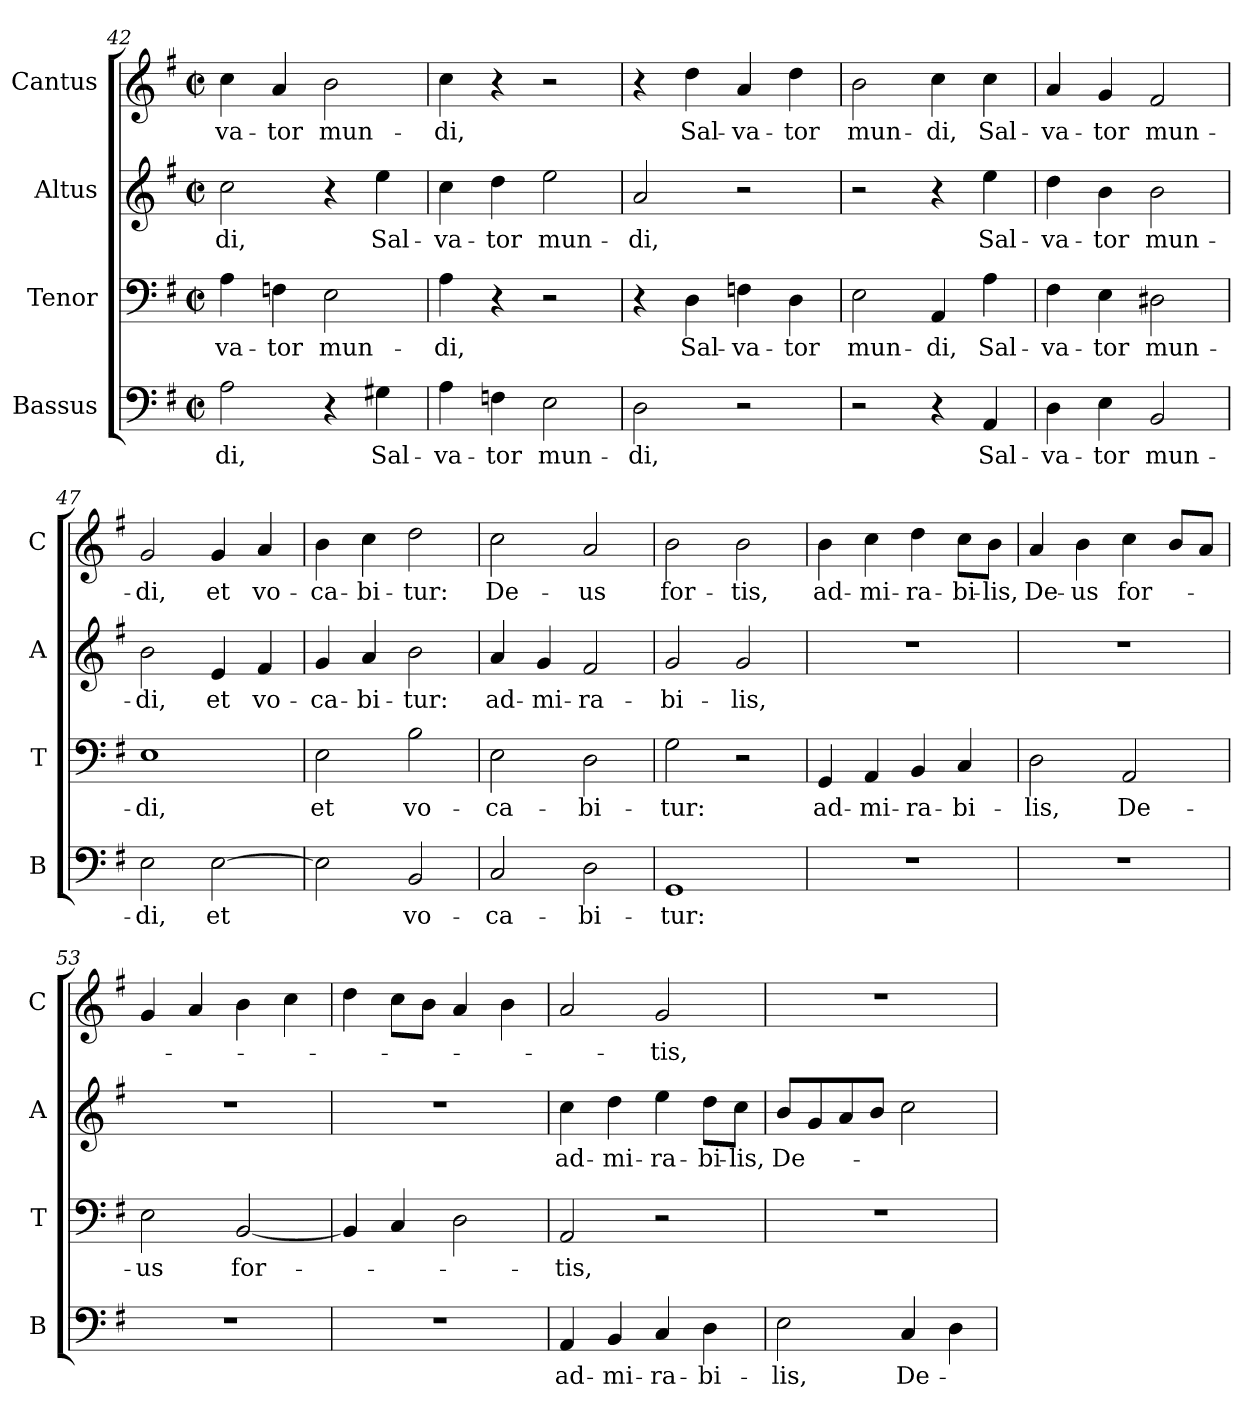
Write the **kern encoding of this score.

**kern	**text	**kern	**text	**kern	**text	**kern	**text
*part4	*part4	*part3	*part3	*part2	*part2	*part1	*part1
*staff4	*staff4	*staff3	*staff3	*staff2	*staff2	*staff1	*staff1
*I"Bassus	*	*I"Tenor	*	*I"Altus	*	*I"Cantus	*
*I'B	*	*I'T	*	*I'A	*	*I'C	*
*clefF4	*	*clefF4	*	*clefG2	*	*clefG2	*
*k[f#]	*	*k[f#]	*	*k[f#]	*	*k[f#]	*
*G:	*	*G:	*	*G:	*	*G:	*
*M2/2	*	*M2/2	*	*M2/2	*	*M2/2	*
*met(c|)	*	*met(c|)	*	*met(c|)	*	*met(c|)	*
=42	=42	=42	=42	=42	=42	=42	=42
!	!LO:LY:b	!	!LO:LY:b	!	!LO:LY:b	!	!LO:LY:b
2A\	-di,	4A\	-va-	2cc\	-di,	4cc\	-va-
!	!	!	!LO:LY:b	!	!	!	!LO:LY:b
.	.	4Fn\	-tor	.	.	4a/	-tor
!	!	!	!LO:LY:b	!	!	!	!LO:LY:b
4r	.	2E\	mun-	4r	.	2b\	mun-
!	!LO:LY:b	!	!	!	!LO:LY:b	!	!
4G#X\	Sal-	.	.	4ee\	Sal-	.	.
=43	=43	=43	=43	=43	=43	=43	=43
!	!LO:LY:b	!	!LO:LY:b	!	!LO:LY:b	!	!LO:LY:b
4A\	-va-	4A\	-di,	4cc\	-va-	4cc\	-di,
!	!LO:LY:b	!	!	!	!LO:LY:b	!	!
4Fn\	-tor	4r	.	4dd\	-tor	4r	.
!	!LO:LY:b	!	!	!	!LO:LY:b	!	!
2E\	mun-	2r	.	2ee\	mun-	2r	.
!!LO:LB:g=z
=44	=44	=44	=44	=44	=44	=44	=44
!	!LO:LY:b	!	!	!	!LO:LY:b	!	!
2D\	-di,	4r	.	2a/	-di,	4r	.
!	!	!	!LO:LY:b	!	!	!	!LO:LY:b
.	.	4D\	Sal-	.	.	4dd\	Sal-
!	!	!	!LO:LY:b	!	!	!	!LO:LY:b
2r	.	4Fn\	-va-	2r	.	4a/	-va-
!	!	!	!LO:LY:b	!	!	!	!LO:LY:b
.	.	4D\	-tor	.	.	4dd\	-tor
=45	=45	=45	=45	=45	=45	=45	=45
!	!	!	!LO:LY:b	!	!	!	!LO:LY:b
2r	.	2E\	mun-	2r	.	2b\	mun-
!	!	!	!LO:LY:b	!	!	!	!LO:LY:b
4r	.	4AA/	-di,	4r	.	4cc\	-di,
!	!LO:LY:b	!	!LO:LY:b	!	!LO:LY:b	!	!LO:LY:b
4AA/	Sal-	4A\	Sal-	4ee\	Sal-	4cc\	Sal-
=46	=46	=46	=46	=46	=46	=46	=46
!	!LO:LY:b	!	!LO:LY:b	!	!LO:LY:b	!	!LO:LY:b
4D\	-va-	4F#\	-va-	4dd\	-va-	4a/	-va-
!	!LO:LY:b	!	!LO:LY:b	!	!LO:LY:b	!	!LO:LY:b
4E\	-tor	4E\	-tor	4b\	-tor	4g/	-tor
!	!LO:LY:b	!	!LO:LY:b	!	!LO:LY:b	!	!LO:LY:b
2BB/	mun-	2D#X\	mun-	2b\	mun-	2f#/	mun-
=47	=47	=47	=47	=47	=47	=47	=47
!	!LO:LY:b	!	!LO:LY:b	!	!LO:LY:b	!	!LO:LY:b
2E\	-di,	1E	-di,	2b\	-di,	2g/	-di,
!	!LO:LY:b	!	!	!	!LO:LY:b	!	!LO:LY:b
[2E\	et	.	.	4e/	et	4g/	et
!	!	!	!	!	!LO:LY:b	!	!LO:LY:b
.	.	.	.	4f#/	vo-	4a/	vo-
=48	=48	=48	=48	=48	=48	=48	=48
!	!	!	!LO:LY:b	!	!LO:LY:b	!	!LO:LY:b
2E\]	.	2E\	et	4g/	-ca-	4b\	-ca-
!	!	!	!	!	!LO:LY:b	!	!LO:LY:b
.	.	.	.	4a/	-bi-	4cc\	-bi-
!	!LO:LY:b	!	!LO:LY:b	!	!LO:LY:b	!	!LO:LY:b
2BB/	vo-	2B\	vo-	2b\	-tur:	2dd\	-tur:
=49	=49	=49	=49	=49	=49	=49	=49
!	!LO:LY:b	!	!LO:LY:b	!	!LO:LY:b	!	!LO:LY:b
2C/	-ca-	2E\	-ca-	4a/	ad-	2cc\	De-
!	!	!	!	!	!LO:LY:b	!	!
.	.	.	.	4g/	-mi-	.	.
!	!LO:LY:b	!	!LO:LY:b	!	!LO:LY:b	!	!LO:LY:b
2D\	-bi-	2D\	-bi-	2f#/	-ra-	2a/	-us
=50	=50	=50	=50	=50	=50	=50	=50
!	!LO:LY:b	!	!LO:LY:b	!	!LO:LY:b	!	!LO:LY:b
1GG	-tur:	2G\	-tur:	2g/	-bi-	2b\	for-
!	!	!	!	!	!LO:LY:b	!	!LO:LY:b
.	.	2r	.	2g/	-lis,	2b\	-tis,
!!LO:PB:g=z
=51	=51	=51	=51	=51	=51	=51	=51
!	!	!	!LO:LY:b	!	!	!	!LO:LY:b
1r	.	4GG/	ad-	1r	.	4b\	ad-
!	!	!	!LO:LY:b	!	!	!	!LO:LY:b
.	.	4AA/	-mi-	.	.	4cc\	-mi-
!	!	!	!LO:LY:b	!	!	!	!LO:LY:b
.	.	4BB/	-ra-	.	.	4dd\	-ra-
!	!	!	!LO:LY:b	!	!	!	!LO:LY:b
.	.	4C/	-bi-	.	.	8cc\L	-bi-
!	!	!	!	!	!	!	!LO:LY:b
.	.	.	.	.	.	8b\J	-lis,
=52	=52	=52	=52	=52	=52	=52	=52
!	!	!	!LO:LY:b	!	!	!	!LO:LY:b
1r	.	2D\	-lis,	1r	.	4a/	De-
!	!	!	!	!	!	!	!LO:LY:b
.	.	.	.	.	.	4b\	-us
!	!	!	!LO:LY:b	!	!	!	!LO:LY:b
.	.	2AA/	De-	.	.	4cc\	for-
.	.	.	.	.	.	8b/L	.
.	.	.	.	.	.	8a/J	.
=53	=53	=53	=53	=53	=53	=53	=53
!	!	!	!LO:LY:b	!	!	!	!
1r	.	2E\	-us	1r	.	4g/	.
.	.	.	.	.	.	4a/	.
!	!	!	!LO:LY:b	!	!	!	!
.	.	[2BB/	for-	.	.	4b\	.
.	.	.	.	.	.	4cc\	.
=54	=54	=54	=54	=54	=54	=54	=54
1r	.	4BB/]	.	1r	.	4dd\	.
.	.	4C/	.	.	.	8cc\L	.
.	.	.	.	.	.	8b\J	.
.	.	2D\	.	.	.	4a/	.
.	.	.	.	.	.	4b\	.
=55	=55	=55	=55	=55	=55	=55	=55
!	!LO:LY:b	!	!LO:LY:b	!	!LO:LY:b	!	!
4AA/	ad-	2AA/	-tis,	4cc\	ad-	2a/	.
!	!LO:LY:b	!	!	!	!LO:LY:b	!	!
4BB/	-mi-	.	.	4dd\	-mi-	.	.
!	!LO:LY:b	!	!	!	!LO:LY:b	!	!LO:LY:b
4C/	-ra-	2r	.	4ee\	-ra-	2g/	-tis,
!	!LO:LY:b	!	!	!	!LO:LY:b	!	!
4D\	-bi-	.	.	8dd\L	-bi-	.	.
!	!	!	!	!	!LO:LY:b	!	!
.	.	.	.	8cc\J	-lis,	.	.
=56	=56	=56	=56	=56	=56	=56	=56
!	!LO:LY:b	!	!	!	!LO:LY:b	!	!
2E\	-lis,	1r	.	8b/L	De-	1r	.
.	.	.	.	8g/	.	.	.
.	.	.	.	8a/	.	.	.
.	.	.	.	8b/J	.	.	.
!	!LO:LY:b	!	!	!	!	!	!
4C/	De-	.	.	2cc\	.	.	.
4D\	.	.	.	.	.	.	.
=	=	=	=	=	=	=	=
*-	*-	*-	*-	*-	*-	*-	*-
